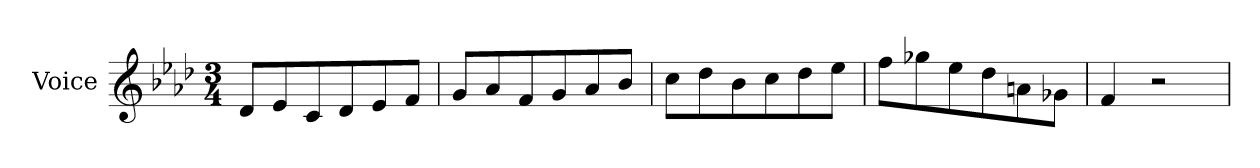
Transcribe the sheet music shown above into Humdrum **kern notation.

**kern
*part1
*staff1
*I"Voice
*I'Voice
*clefG2
*k[b-e-a-d-]
*M3/4
=1
8d-/L
8e-/
8c/
8d-/
8e-/
8f/J
=2
8g/L
8a-Z>/
8f/
8g/
8a-/
8b-/J
=3
8cc\L
8dd-\
8b-\
8cc\
8dd-\
8ee-\J
=4
8ff\L
8gg-X\
8ee-\
8dd-\
8an\
8g-X\J
=5
4f/
2rcc
=
*-
